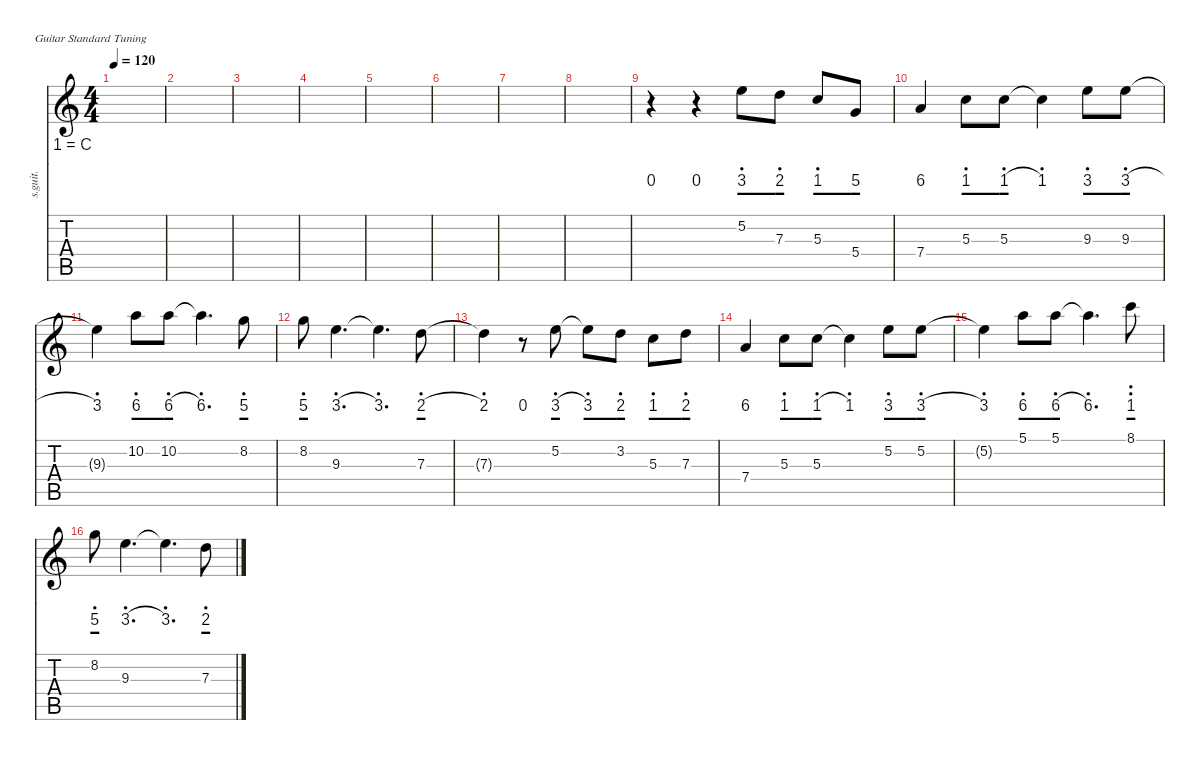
\defaultSystemsLayout 4
\hideDynamics
\bracketExtendMode nobrackets
\chordDiagramsInScore
\track ("Steel Guitar" "s.guit.") {defaultSystemsLayout 4 instrument acousticguitarsteel}
\staff {score tabs numbered}
\tuning (E4 B3 G3 D3 A2 E2)
\ts (4 4)
\tempo 120
\clef g2
\ks c
|
|
|
|
|
|
|
|
r.4{beam Down} r.4{beam Down} 5.2.8{beam Down} 7.3.8{beam Down} 5.3.8{beam Up} 5.4.8{beam Up} |
7.4.4{beam Up} 5.3.8{beam Down} 5.3.8{beam Down} 5.3{t}.4{beam Down} 9.3.8{beam Down} 9.3.8{beam Down} |
9.3{t}.4{beam Down} 10.2.8{beam Down} 10.2.8{beam Down} 10.2{t}.4{d beam Down} 8.2.8{beam Down} |
8.2.8{beam Down} 9.3.4{d beam Down} 9.3{t}.4{d beam Down} 7.3.8{beam Down} |
7.3{t}.4{beam Down} r.8{beam Down} 5.2.8{beam Down} 5.2{t}.8{beam Down} 3.2.8{beam Down} 5.3.8{beam Down} 7.3.8{beam Down} |
7.4.4{beam Up} 5.3.8{beam Down} 5.3.8{beam Down} 5.3{t}.4{beam Down} 5.2.8{beam Down} 5.2.8{beam Down} |
5.2{t}.4{beam Down} 5.1.8{beam Down} 5.1.8{beam Down} 5.1{t}.4{d beam Down} 8.1.8{beam Down} |
8.2.8{beam Down} 9.3.4{d beam Down} 9.3{t}.4{d beam Down} 7.3.8{beam Down}
